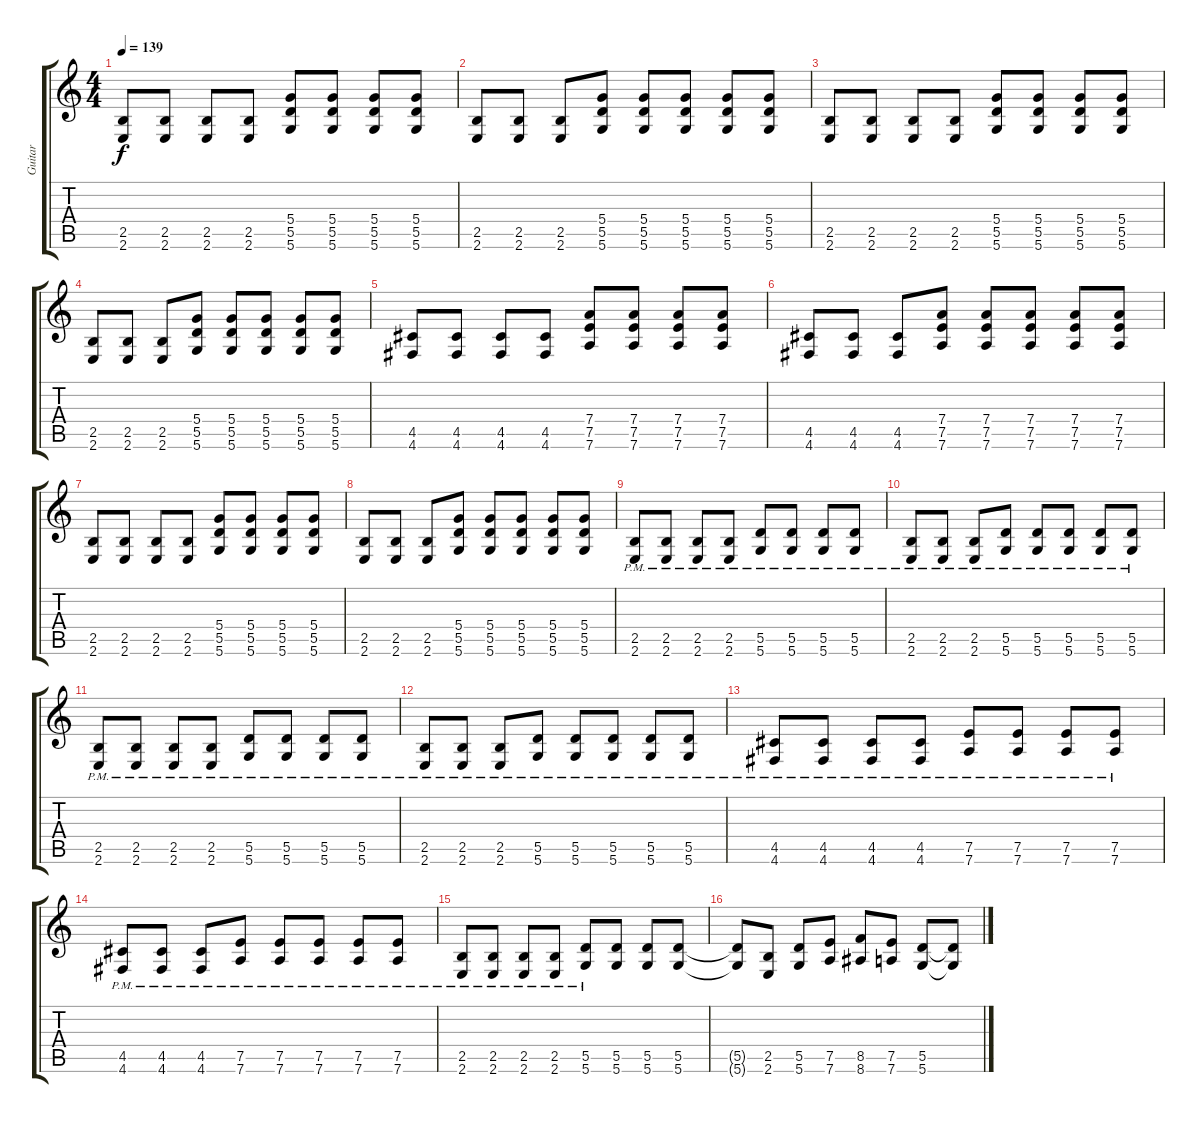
\track ("Guitar" "Guitar") {instrument overdrivenguitar}
\staff {score tabs}
\tuning (E4 B3 G3 D3 A2 D2) {hide}
\ts (4 4)
\tempo 139
\clef g2
\ks c
(2.5 2.6).8{dy f} (2.5 2.6).8 (2.5 2.6).8 (2.5 2.6).8 (5.4 5.5 5.6).8 (5.4 5.5 5.6).8 (5.4 5.5 5.6).8 (5.4 5.5 5.6).8 |
(2.5 2.6).8 (2.5 2.6).8 (2.5 2.6).8 (5.4 5.5 5.6).8 (5.4 5.5 5.6).8 (5.4 5.5 5.6).8 (5.4 5.5 5.6).8 (5.4 5.5 5.6).8 |
(2.5 2.6).8 (2.5 2.6).8 (2.5 2.6).8 (2.5 2.6).8 (5.4 5.5 5.6).8 (5.4 5.5 5.6).8 (5.4 5.5 5.6).8 (5.4 5.5 5.6).8 |
(2.5 2.6).8 (2.5 2.6).8 (2.5 2.6).8 (5.4 5.5 5.6).8 (5.4 5.5 5.6).8 (5.4 5.5 5.6).8 (5.4 5.5 5.6).8 (5.4 5.5 5.6).8 |
(4.5 4.6).8 (4.5 4.6).8 (4.5 4.6).8 (4.5 4.6).8 (7.4 7.5 7.6).8 (7.4 7.5 7.6).8 (7.4 7.5 7.6).8 (7.4 7.5 7.6).8 |
(4.5 4.6).8 (4.5 4.6).8 (4.5 4.6).8 (7.4 7.5 7.6).8 (7.4 7.5 7.6).8 (7.4 7.5 7.6).8 (7.4 7.5 7.6).8 (7.4 7.5 7.6).8 |
(2.5 2.6).8 (2.5 2.6).8 (2.5 2.6).8 (2.5 2.6).8 (5.4 5.5 5.6).8 (5.4 5.5 5.6).8 (5.4 5.5 5.6).8 (5.4 5.5 5.6).8 |
(2.5 2.6).8 (2.5 2.6).8 (2.5 2.6).8 (5.4 5.5 5.6).8 (5.4 5.5 5.6).8 (5.4 5.5 5.6).8 (5.4 5.5 5.6).8 (5.4 5.5 5.6).8 |
(2.5{pm} 2.6{pm}).8 (2.5{pm} 2.6{pm}).8 (2.5{pm} 2.6{pm}).8 (2.5{pm} 2.6{pm}).8 (5.5{pm} 5.6{pm}).8 (5.5{pm} 5.6{pm}).8 (5.5{pm} 5.6{pm}).8 (5.5{pm} 5.6{pm}).8 |
(2.5{pm} 2.6{pm}).8 (2.5{pm} 2.6{pm}).8 (2.5{pm} 2.6{pm}).8 (5.5{pm} 5.6{pm}).8 (5.5{pm} 5.6{pm}).8 (5.5{pm} 5.6{pm}).8 (5.5{pm} 5.6{pm}).8 (5.5{pm} 5.6{pm}).8 |
(2.5{pm} 2.6{pm}).8 (2.5{pm} 2.6{pm}).8 (2.5{pm} 2.6{pm}).8 (2.5{pm} 2.6{pm}).8 (5.5{pm} 5.6{pm}).8 (5.5{pm} 5.6{pm}).8 (5.5{pm} 5.6{pm}).8 (5.5{pm} 5.6{pm}).8 |
(2.5{pm} 2.6{pm}).8 (2.5{pm} 2.6{pm}).8 (2.5{pm} 2.6{pm}).8 (5.5{pm} 5.6{pm}).8 (5.5{pm} 5.6{pm}).8 (5.5{pm} 5.6{pm}).8 (5.5{pm} 5.6{pm}).8 (5.5{pm} 5.6{pm}).8 |
(4.5{pm} 4.6{pm}).8 (4.5{pm} 4.6{pm}).8 (4.5{pm} 4.6{pm}).8 (4.5{pm} 4.6{pm}).8 (7.5{pm} 7.6{pm}).8 (7.5{pm} 7.6{pm}).8 (7.5{pm} 7.6{pm}).8 (7.5{pm} 7.6{pm}).8 |
(4.5{pm} 4.6{pm}).8 (4.5{pm} 4.6{pm}).8 (4.5{pm} 4.6{pm}).8 (7.5{pm} 7.6{pm}).8 (7.5{pm} 7.6{pm}).8 (7.5{pm} 7.6{pm}).8 (7.5{pm} 7.6{pm}).8 (7.5{pm} 7.6{pm}).8 |
(2.5{pm} 2.6{pm}).8 (2.5{pm} 2.6{pm}).8 (2.5{pm} 2.6{pm}).8 (2.5{pm} 2.6{pm}).8 (5.5{pm} 5.6{pm}).8 (5.5 5.6).8 (5.5 5.6).8 (5.5 5.6).8 |
(5.5{t} 5.6{t}).8 (2.5 2.6).8 (5.5 5.6).8 (7.5 7.6).8 (8.5 8.6).8 (7.5 7.6).8 (5.5 5.6).8 (5.5{t} 5.6{t}).8
